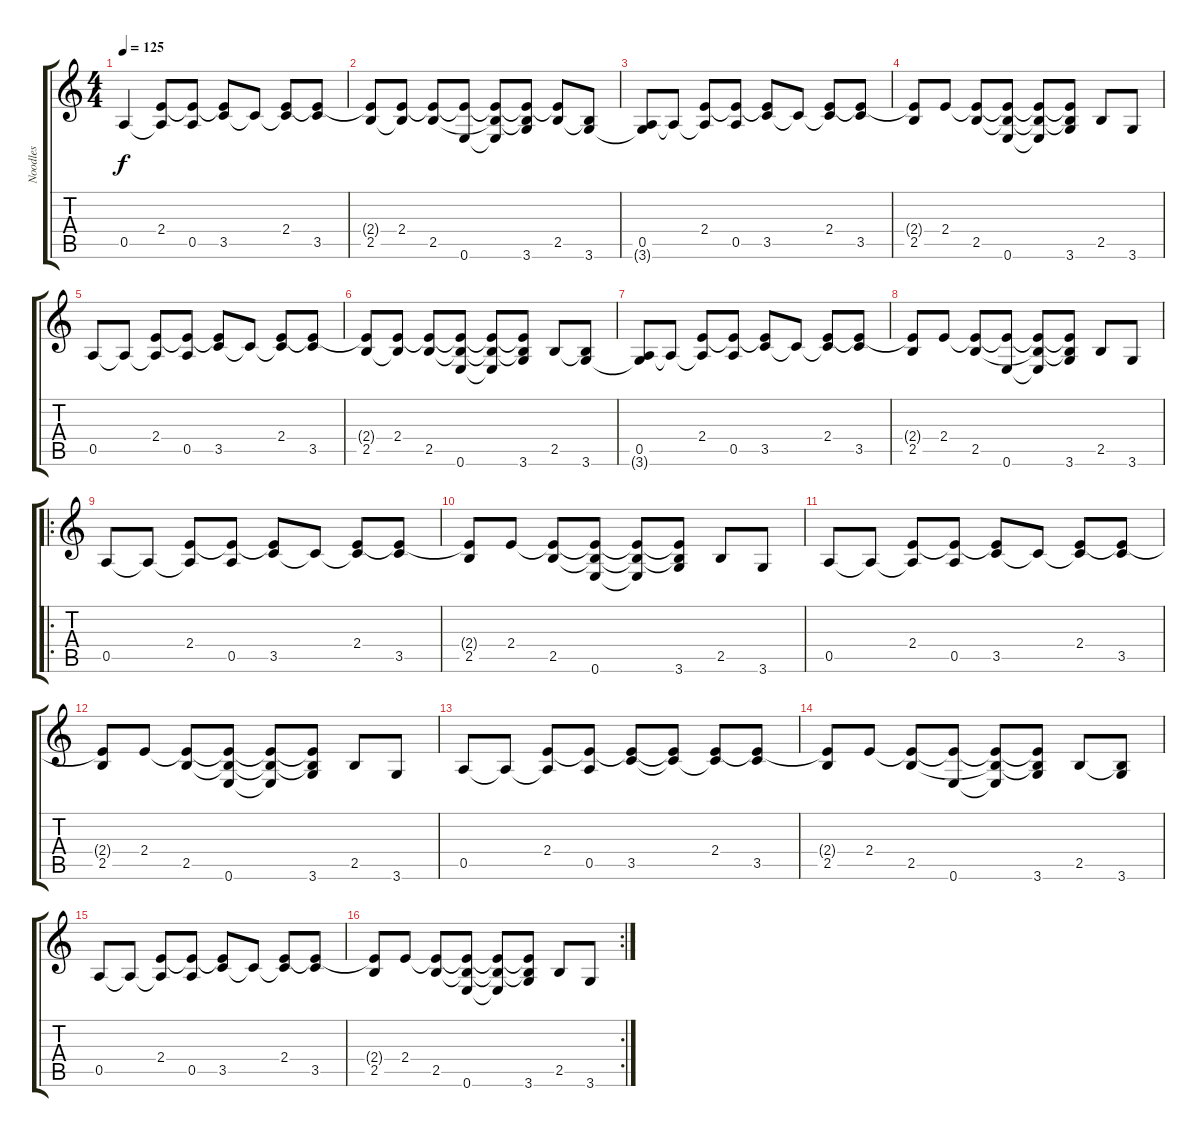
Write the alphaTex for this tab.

\track ("Noodles" "Noodles") {instrument acousticguitarsteel}
\staff {score tabs}
\tuning (E4 B3 G3 D3 A2 E2) {hide}
\ts (4 4)
\tempo 125
\clef g2
\ks c
0.5.4{dy f instrument acousticguitarsteel} (2.4 0.5{t}).8 (2.4{t} 0.5).8 (2.4{t} 3.5).8 3.5{t}.8 (2.4 3.5{t}).8 (2.4{t} 3.5).8 |
(2.4{t} 2.5).8 (2.4 2.5{t}).8 (2.4{t} 2.5).8 (2.4{t} 0.6).8 (2.4{t} 2.5{t} 0.6{t}).8 (2.4{t} 2.5{t} 3.6).8 (2.4{t} 2.5).8 (2.5{t} 3.6).8 |
(0.5 3.6{t}).8 0.5{t}.8 (2.4 0.5{t}).8 (2.4{t} 0.5).8 (2.4{t} 3.5).8 3.5{t}.8 (2.4 3.5{t}).8 (2.4{t} 3.5).8 |
(2.4{t} 2.5).8 2.4.8 (2.4{t} 2.5).8 (2.4{t} 2.5{t} 0.6).8 (2.4{t} 2.5{t} 0.6{t}).8 (2.4{t} 2.5{t} 3.6).8 2.5.8 3.6.8 |
0.5.8 0.5{t}.8 (2.4 0.5{t}).8 (2.4{t} 0.5).8 (2.4{t} 3.5).8 3.5{t}.8 (2.4 3.5{t}).8 (2.4{t} 3.5).8 |
(2.4{t} 2.5).8 (2.4 2.5{t}).8 (2.4{t} 2.5).8 (2.4{t} 2.5{t} 0.6).8 (2.4{t} 2.5{t} 0.6{t}).8 (2.4{t} 2.5{t} 3.6).8 2.5.8 (2.5{t} 3.6).8 |
(0.5 3.6{t}).8 0.5{t}.8 (2.4 0.5{t}).8 (2.4{t} 0.5).8 (2.4{t} 3.5).8 3.5{t}.8 (2.4 3.5{t}).8 (2.4{t} 3.5).8 |
(2.4{t} 2.5).8 2.4.8 (2.4{t} 2.5).8 (2.4{t} 0.6).8 (2.4{t} 2.5{t} 0.6{t}).8 (2.4{t} 2.5{t} 3.6).8 2.5.8 3.6.8 |
\ro
0.5.8 0.5{t}.8 (2.4 0.5{t}).8 (2.4{t} 0.5).8 (2.4{t} 3.5).8 3.5{t}.8 (2.4 3.5{t}).8 (2.4{t} 3.5).8 |
(2.4{t} 2.5).8 2.4.8 (2.4{t} 2.5).8 (2.4{t} 2.5{t} 0.6).8 (2.4{t} 2.5{t} 0.6{t}).8 (2.4{t} 2.5{t} 3.6).8 2.5.8 3.6.8 |
0.5.8 0.5{t}.8 (2.4 0.5{t}).8 (2.4{t} 0.5).8 (2.4{t} 3.5).8 3.5{t}.8 (2.4 3.5{t}).8 (2.4{t} 3.5).8 |
(2.4{t} 2.5).8 2.4.8 (2.4{t} 2.5).8 (2.4{t} 2.5{t} 0.6).8 (2.4{t} 2.5{t} 0.6{t}).8 (2.4{t} 2.5{t} 3.6).8 2.5.8 3.6.8 |
0.5.8 0.5{t}.8 (2.4 0.5{t}).8 (2.4{t} 0.5).8 (2.4{t} 3.5).8 (2.4{t} 3.5{t}).8 (2.4 3.5{t}).8 (2.4{t} 3.5).8 |
(2.4{t} 2.5).8 2.4.8 (2.4{t} 2.5).8 (2.4{t} 0.6).8 (2.4{t} 2.5{t} 0.6{t}).8 (2.4{t} 2.5{t} 3.6).8 2.5.8 (2.5{t} 3.6).8 |
0.5.8 0.5{t}.8 (2.4 0.5{t}).8 (2.4{t} 0.5).8 (2.4{t} 3.5).8 3.5{t}.8 (2.4 3.5{t}).8 (2.4{t} 3.5).8 |
\rc 2
(2.4{t} 2.5).8 2.4.8 (2.4{t} 2.5).8 (2.4{t} 2.5{t} 0.6).8 (2.4{t} 2.5{t} 0.6{t}).8 (2.4{t} 2.5{t} 3.6).8 2.5.8 3.6.8
